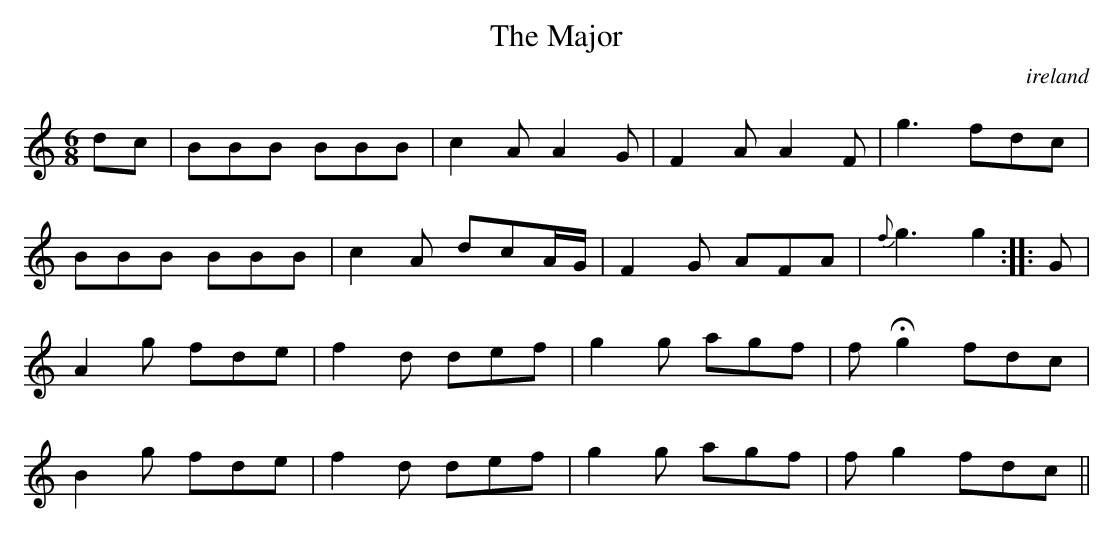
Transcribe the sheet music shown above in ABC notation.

X:1
T:The Major
O:ireland
L:1/8
M:6/8
K:C
dc|\
BBB BBB|c2 A A2 G|F2 A A2 F|g3 fdc|
BBB BBB|c2 A dcA/G/|F2 G AFA|{f}g3 g2::G|
A2 g fde|f2 d def|g2 g agf|f Hg2 fdc|
B2 g fde|f2 d def|g2 g agf|f g2 fdc||
